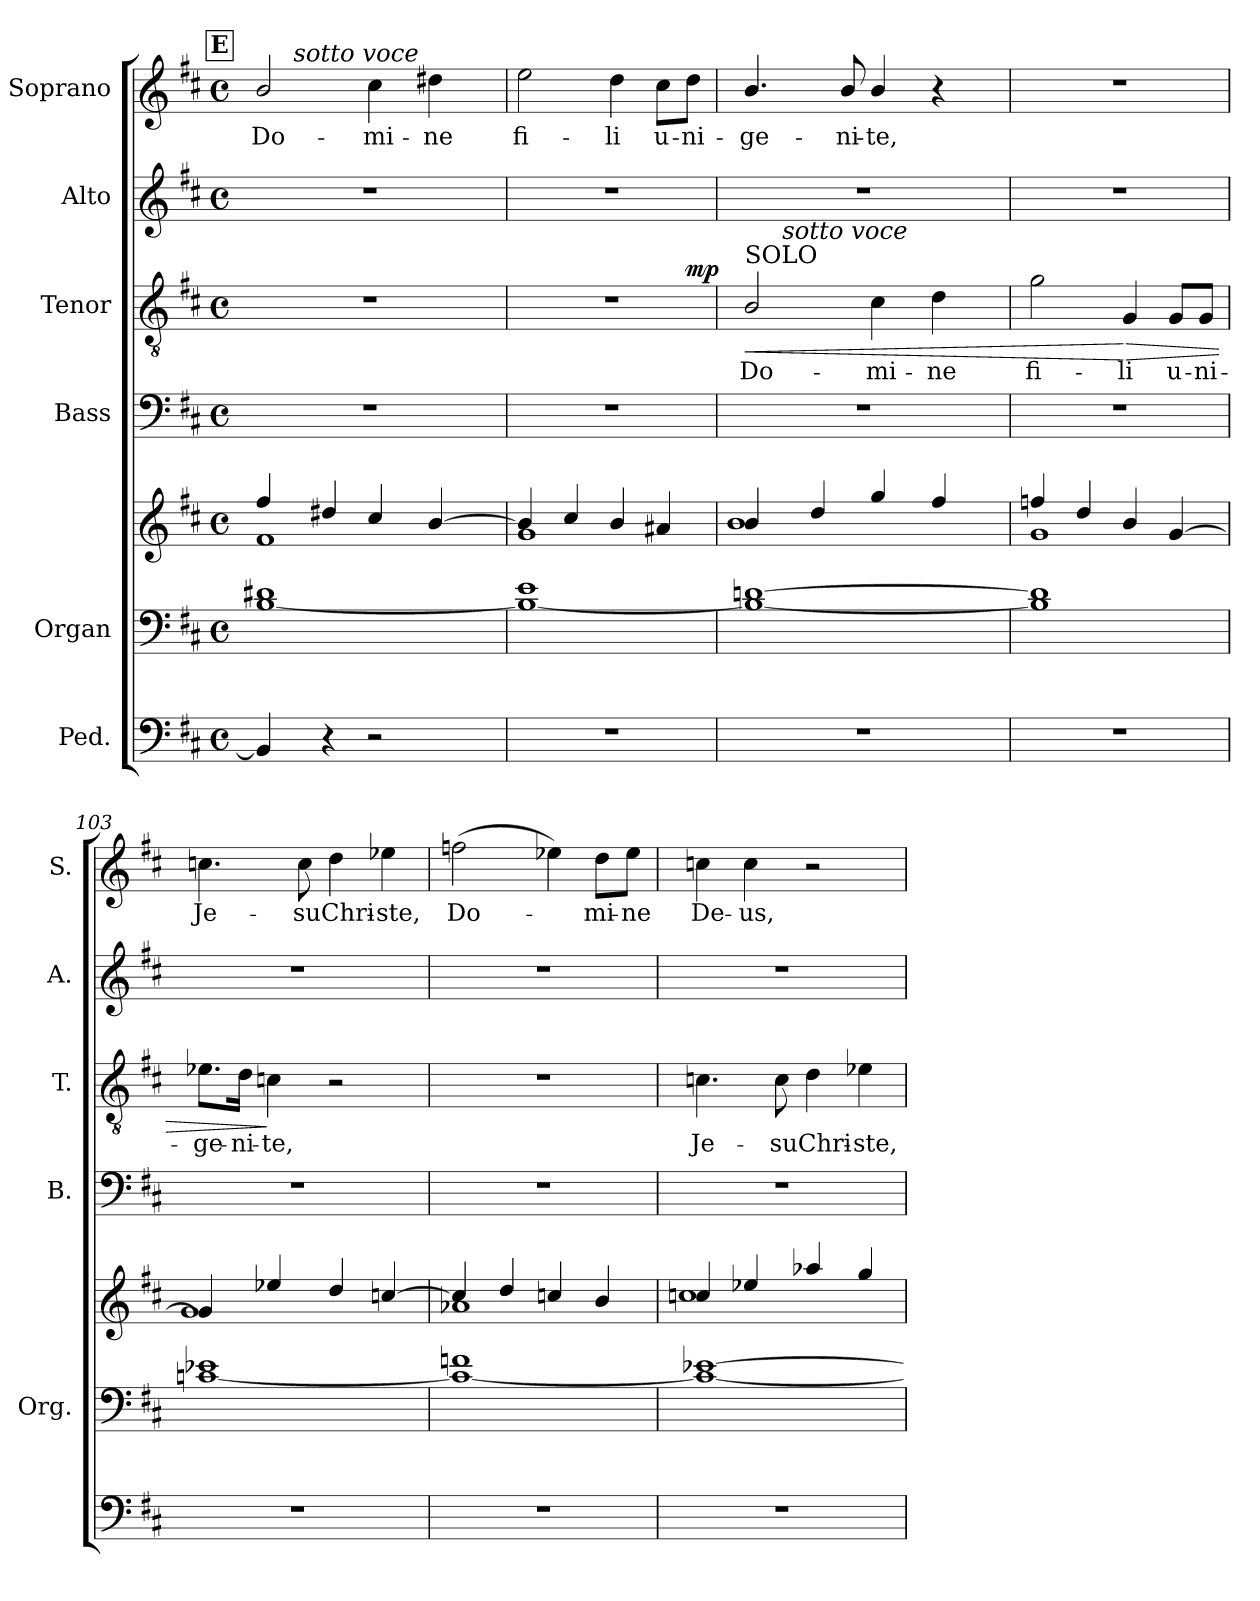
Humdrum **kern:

**kern	**kern	**kern	**kern	**kern	**text	**dynam	**kern	**kern	**text
*part6	*part5	*part5	*part4	*part3	*part3	*part3	*part2	*part1	*part1
*staff7	*staff6	*staff5	*staff4	*staff3	*staff3	*staff3	*staff2	*staff1	*staff1
*I"Ped.	*I"Organ	*	*I"Bass	*I"Tenor	*	*	*I"Alto	*I"Soprano	*
*	*I'Org.	*	*I'B.	*I'T.	*	*	*I'A.	*I'S.	*
*clefF4	*clefF4	*clefG2	*clefF4	*clefGv2	*	*	*clefG2	*clefG2	*
*	*	*	*	*ITrd7c12	*	*	*	*	*
*k[f#c#]	*k[f#c#]	*k[f#c#]	*k[f#c#]	*k[f#c#]	*	*	*k[f#c#]	*k[f#c#]	*
*D:	*D:	*D:	*D:	*D:	*	*	*D:	*D:	*
*M4/4	*M4/4	*M4/4	*M4/4	*M4/4	*	*	*M4/4	*M4/4	*
*met(c)	*met(c)	*met(c)	*met(c)	*met(c)	*	*	*met(c)	*met(c)	*
!!LO:REH:place=s1:B:color=#000000:enc=box:fs=17.1408:t=E
=99	=99	=99	=99	=99	=99	=99	=99	=99	=99
*	*	*^	*	*	*	*	*	*	*
!	!	!	!	!	!	!	!	!	!LO:TX:a:t=SOLO	!
!	!	!	!	!	!	!	!	!	!LO:TX:t=or semi-chorus	!
!	!	!	!	!	!	!	!	!	!	!LO:LY:b:color=#000000
*	*	*	*	*	*	*	*	*	*^	*
4BBi/]	[1Bi 1d#Xi	4ff#i/	1f#i	1r	1r	.	.	1r	2bi/	8ryy	Do-
.	.	.	.	.	.	.	.	.	.	128ryy	.
.	.	.	.	.	.	.	.	.	.	1024ryy	.
!	!	!	!	!	!	!	!	!	!	!LO:TX:a:i:t=sotto voce	!
.	.	.	.	.	.	.	.	.	.	2ryy	.
4r	.	4dd#Xi/	.	.	.	.	.	.	.	.	.
!	!	!	!	!	!	!	!	!	!	!	!LO:LY:b:color=#000000
2r	.	4cc#i/	.	.	.	.	.	.	4cc#i\	.	-mi-
.	.	.	.	.	.	.	.	.	.	4ryy	.
!	!	!	!	!	!	!	!	!	!	!	!LO:LY:b:color=#000000
.	.	[4bi/	.	.	.	.	.	.	4dd#Xi\	.	-ne
.	.	.	.	.	.	.	.	.	.	16ryy	.
.	.	.	.	.	.	.	.	.	.	32ryy	.
.	.	.	.	.	.	.	.	.	.	64ryy	.
.	.	.	.	.	.	.	.	.	.	256..ryy	.
*	*	*	*	*	*	*	*	*	*v	*v	*
=100	=100	=100	=100	=100	=100	=100	=100	=100	=100	=100
*	*	*	*	*	*	*	*	*	*^	*
!	!	!	!	!	!	!	!	!	!	!	!LO:LY:b:color=#000000
*	*	*	*	*	*^	*	*	*	*v	*v	*
1r	1Bi_ 1ei	4bi/]	1gi	1r	1r	2..ryy	.	.	1r	2eei\	fi-
.	.	4cc#i/	.	.	.	.	.	.	.	.	.
!	!	!	!	!	!	!	!	!	!	!	!LO:LY:b:color=#000000
.	.	4bi/	.	.	.	.	.	.	.	4ddi\	-li
!	!	!	!	!	!	!	!	!	!	!	!LO:LY:b:color=#000000
.	.	4a#Xi/	.	.	.	.	.	.	.	8cc#i\L	u-
!	!	!	!	!	!	!	!	!	!	!	!LO:LY:b:color=#000000
.	.	.	.	.	.	8ryy	.	mp	.	8ddi\J	-ni-
=101	=101	=101	=101	=101	=101	=101	=101	=101	=101	=101	=101
!	!	!	!	!	!	!	!LO:LY:b:color=#000000	!LO:HP:b	!	!	!
!	!	!	!	!	!LO:TX:a:t=SOLO	!	!	!	!	!	!
!	!	!	!	!	!	!	!	!	!	!	!LO:LY:b:color=#000000
1r	1Bi_ [1dni	4bi/	1bi	1r	2BBi/	8ryy	Do-	<	1r	4.bi/	-ge-
.	.	.	.	.	.	128ryy	.	.	.	.	.
.	.	.	.	.	.	512ryy	.	.	.	.	.
!	!	!	!	!	!	!LO:TX:a:i:t=sotto voce	!	!	!	!	!
.	.	.	.	.	.	2ryy	.	.	.	.	.
.	.	4ddi/	.	.	.	.	.	.	.	.	.
!	!	!	!	!	!	!	!	!	!	!	!LO:LY:b:color=#000000
.	.	.	.	.	.	.	.	.	.	8bi/	-ni-
!	!	!	!	!	!	!	!LO:LY:b:color=#000000	!	!	!	!
!	!	!	!	!	!	!	!	!	!	!	!LO:LY:b:color=#000000
.	.	4ggi/	.	.	4C#i\	.	-mi-	.	.	4bi/	-te,
.	.	.	.	.	.	4ryy	.	.	.	.	.
!	!	!	!	!	!	!	!LO:LY:b:color=#000000	!	!	!	!
.	.	4ff#i/	.	.	4Di\	.	-ne	.	.	4r	.
.	.	.	.	.	.	16ryy	.	.	.	.	.
.	.	.	.	.	.	32ryy	.	.	.	.	.
.	.	.	.	.	.	64ryy	.	.	.	.	.
.	.	.	.	.	.	256.ryy	.	.	.	.	.
*	*	*	*	*	*v	*v	*	*	*	*	*
!!LO:PB:g=z
=102	=102	=102	=102	=102	=102	=102	=102	=102	=102	=102
*	*	*	*	*	*^	*	*	*	*	*
!	!	!	!	!	!	!	!LO:LY:b:color=#000000	!	!	!	!
*	*	*	*	*	*v	*v	*	*	*	*	*
1r	1Bi] 1di]	4ffni/	1gi	1r	2Gi\	fi-	.	1r	1r	.
.	.	4ddi/	.	.	.	.	.	.	.	.
!	!	!	!	!	!	!LO:LY:b:color=#000000	!LO:HP:n=1:b	!	!	!
.	.	4bi/	.	.	4GGi/	-li	[ >	.	.	.
!	!	!	!	!	!	!LO:LY:b:color=#000000	!	!	!	!
.	.	[4gi/	.	.	8GGi/L	u-	.	.	.	.
!	!	!	!	!	!	!LO:LY:b:color=#000000	!	!	!	!
.	.	.	.	.	8GGi/J	-ni-	.	.	.	.
=103	=103	=103	=103	=103	=103	=103	=103	=103	=103	=103
!	!	!	!	!	!	!LO:LY:b:color=#000000	!	!	!	!
!	!	!	!	!	!	!	!	!	!	!LO:LY:b:color=#000000
1r	[1cni 1e-Xi	4gi/]	1gi	1r	8.E-Xi\L	-ge-	.	1r	4.ccni\	Je-
!	!	!	!	!	!	!LO:LY:b:color=#000000	!	!	!	!
.	.	.	.	.	16Di\Jk	-ni-	.	.	.	.
!	!	!	!	!	!	!LO:LY:b:color=#000000	!	!	!	!
.	.	4ee-Xi/	.	.	4Cni\	-te,	]	.	.	.
!	!	!	!	!	!	!	!	!	!	!LO:LY:b:color=#000000
.	.	.	.	.	.	.	.	.	8cci\	-su
!	!	!	!	!	!	!	!	!	!	!LO:LY:b:color=#000000
.	.	4ddi/	.	.	2r	.	.	.	4ddi\	Chri-
!	!	!	!	!	!	!	!	!	!	!LO:LY:b:color=#000000
.	.	[4ccni/	.	.	.	.	.	.	4ee-Xi\	-ste,
=104	=104	=104	=104	=104	=104	=104	=104	=104	=104	=104
!	!	!	!	!	!	!	!	!	!	!LO:LY:b:color=#000000
1r	1ci_ 1fni	4cci/]	1a-Xi	1r	1r	.	.	1r	(2ffni\	Do-
.	.	4ddi/	.	.	.	.	.	.	.	.
.	.	4ccni/	.	.	.	.	.	.	4ee-Xi\)	.
!	!	!	!	!	!	!	!	!	!	!LO:LY:b:color=#000000
.	.	4bi/	.	.	.	.	.	.	8ddi\L	-mi-
!	!	!	!	!	!	!	!	!	!	!LO:LY:b:color=#000000
.	.	.	.	.	.	.	.	.	8ee-i\J	-ne
=105	=105	=105	=105	=105	=105	=105	=105	=105	=105	=105
!	!	!	!	!	!	!LO:LY:b:color=#000000	!	!	!	!
!	!	!	!	!	!	!	!	!	!	!LO:LY:b:color=#000000
1r	1ci_ [1e-Xi	4ccni/	1cci	1r	4.Cni\	Je-	.	1r	4ccni\	De-
!	!	!	!	!	!	!	!	!	!	!LO:LY:b:color=#000000
.	.	4ee-Xi/	.	.	.	.	.	.	4cci\	-us,
!	!	!	!	!	!	!LO:LY:b:color=#000000	!	!	!	!
.	.	.	.	.	8Ci\	-su	.	.	.	.
!	!	!	!	!	!	!LO:LY:b:color=#000000	!	!	!	!
.	.	4aa-Xi/	.	.	4Di\	Chri-	.	.	2r	.
!	!	!	!	!	!	!LO:LY:b:color=#000000	!	!	!	!
.	.	4ggi/	.	.	4E-Xi\	-ste,	.	.	.	.
*	*	*v	*v	*	*	*	*	*	*	*
=	=	=	=	=	=	=	=	=	=
*-	*-	*-	*-	*-	*-	*-	*-	*-	*-
